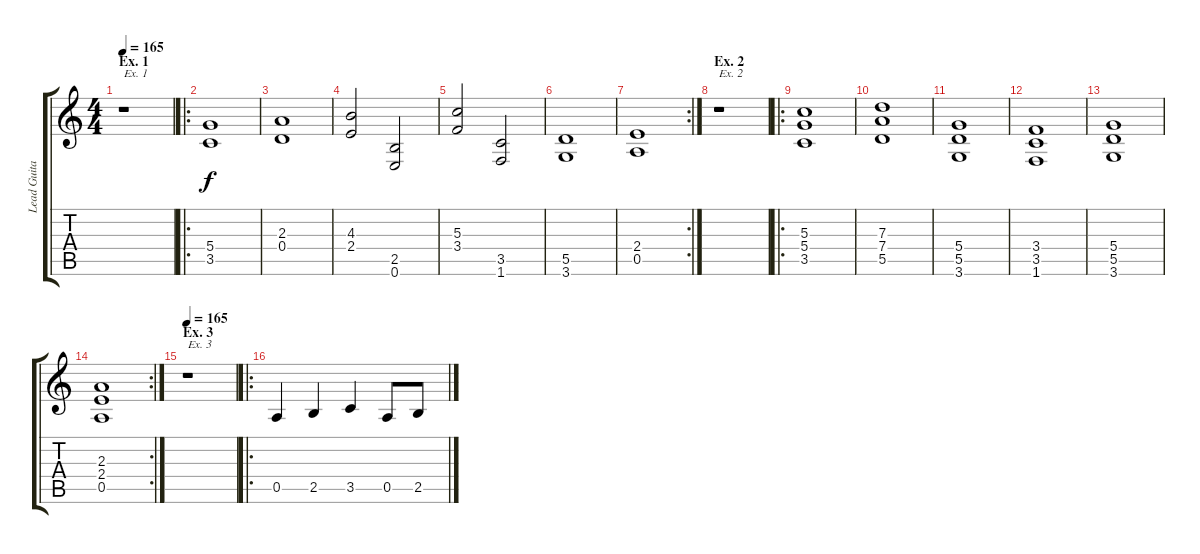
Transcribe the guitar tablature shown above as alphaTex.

\track ("Lead Guitar (Learn It)" "Lead Guita") {instrument distortionguitar}
\staff {score tabs}
\tuning (E4 B3 G3 D3 A2 E2) {hide}
\ts (4 4)
\section ("" "Ex. 1")
\tempo 165
\tempo 130
\tempo 165
\clef g2
\ks c
r.1{txt "Ex. 1" dy f instrument distortionguitar} |
\ro
(5.4 3.5).1 |
(2.3 0.4).1 |
(4.3 2.4).2 (2.5 0.6).2 |
(5.3 3.4).2 (3.5 1.6).2 |
(5.5 3.6).1 |
\rc 2
(2.4 0.5).1 |
\section ("" "Ex. 2")
r.1{txt "Ex. 2"} |
\ro
(5.3 5.4 3.5).1 |
(7.3 7.4 5.5).1 |
(5.4 5.5 3.6).1 |
(3.4 3.5 1.6).1 |
(5.4 5.5 3.6).1 |
\rc 2
(2.3 2.4 0.5).1 |
\section ("" "Ex. 3")
\tempo 165
r.1{txt "Ex. 3"} |
\ro
0.5.4 2.5.4 3.5.4 0.5.8 2.5.8
